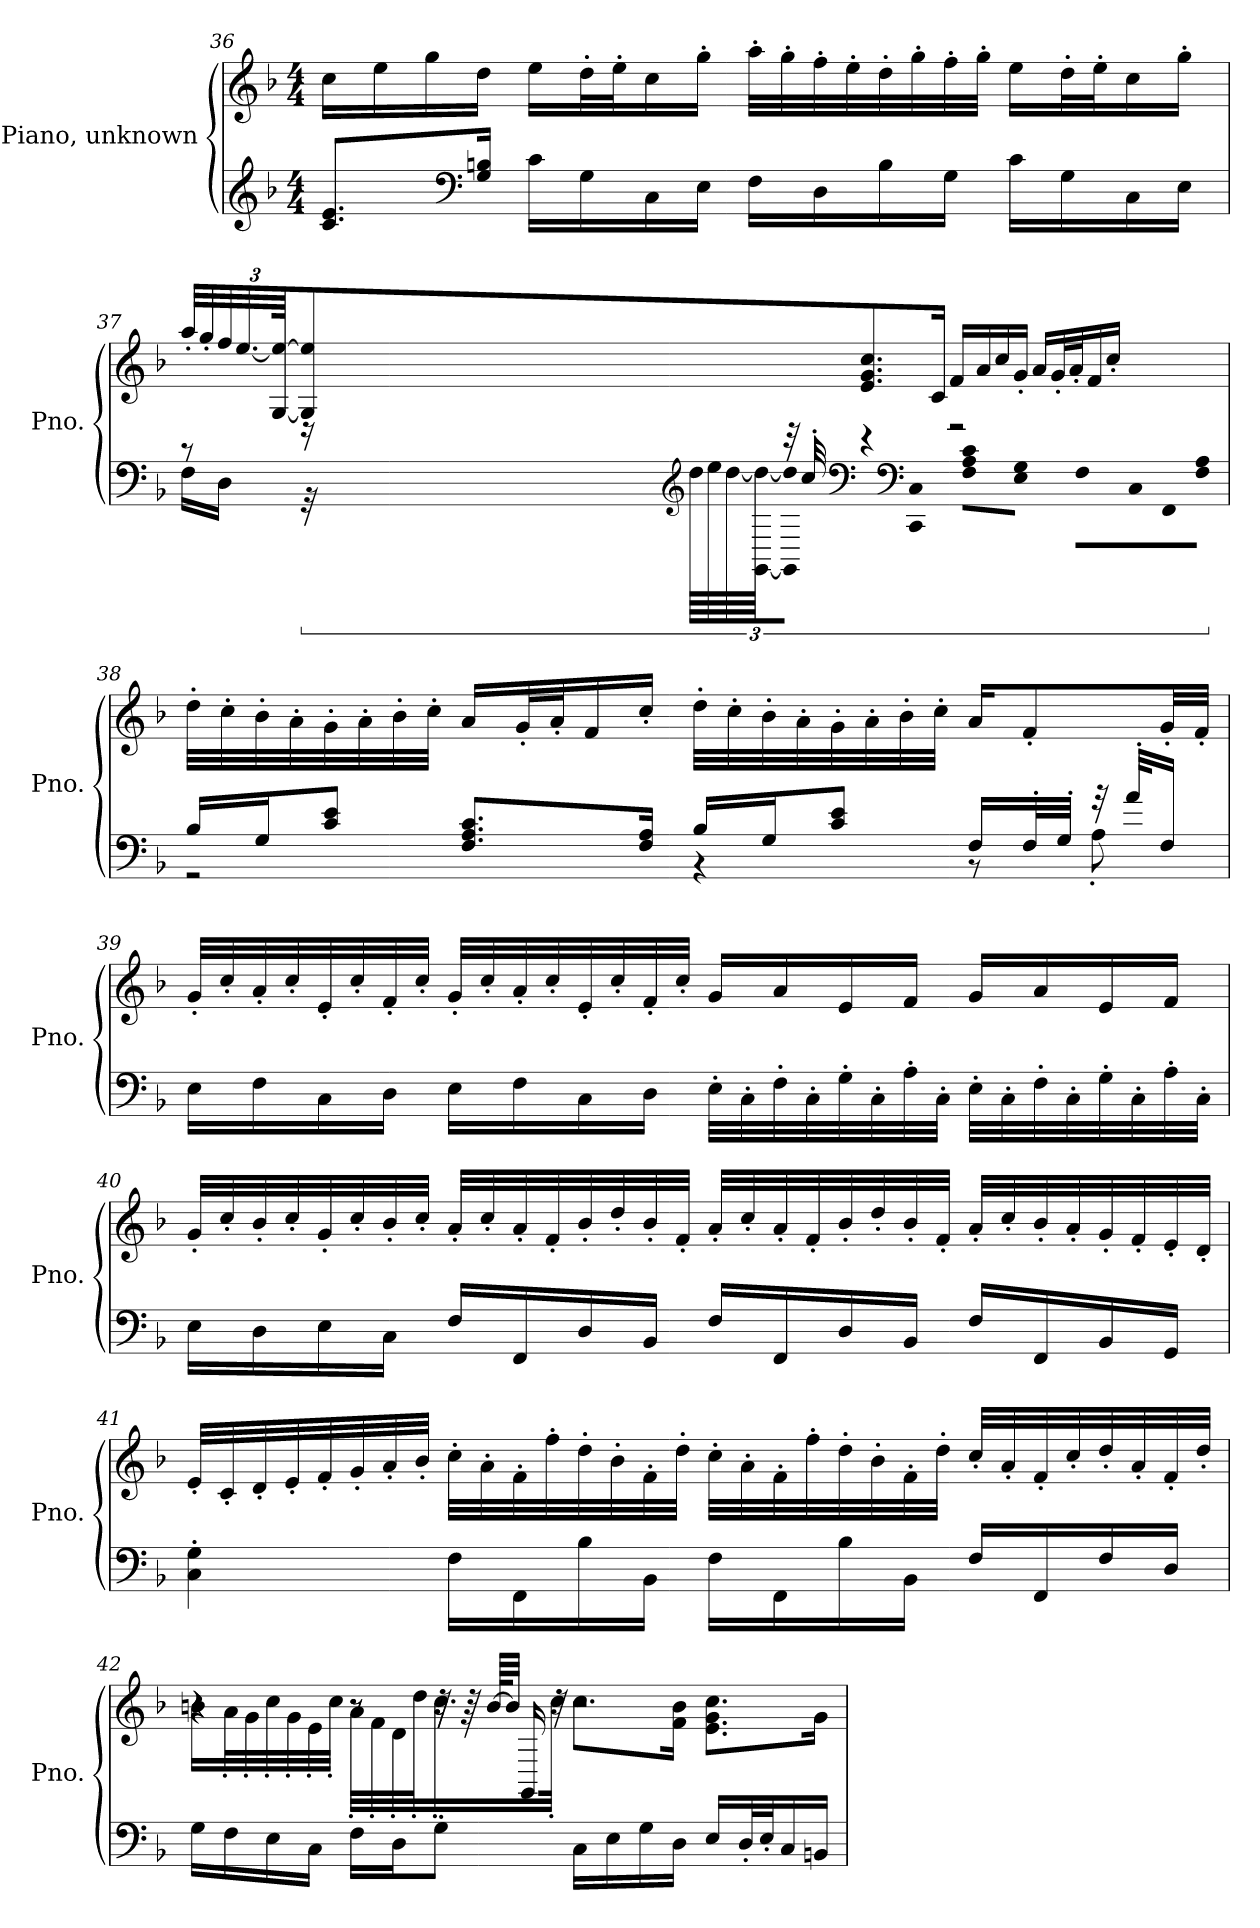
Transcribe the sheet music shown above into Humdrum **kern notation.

**kern	**kern
*part1	*part1
*staff2	*staff1
*I"Piano, unknown	*
*I'Pno.	*
*clefG2	*clefG2
*k[b-]	*k[b-]
*M4/4	*M4/4
=36	=36
8.c/ 8.e/L	16cc\LL
.	16ee\
.	16gg\
*clefF4	*
16G/ 16Bn/Jk	16dd\JJ
16c\LL	16ee\LL
16G\	32dd'\L
.	32ee'\J
16C\	16cc\
16E\JJ	16gg'\JJ
16F\LL	32aa'\LLL
.	32gg'\
16D\	32ff'\
.	32ee'\
16B\	32dd'\
.	32gg'\
16G\JJ	32ff'\
.	32gg'\JJJ
16c\LL	16ee\LL
16G\	32dd'\L
.	32ee'\J
16C\	16cc\
16E\JJ	16gg'\JJ
!!LO:LB:g=z
=37	=37
*^	*
8r	16F\LL	32aa'/LLL
.	.	32gg'/
*	*	*Xbrackettup
.	16D\JJ	48ff/
.	.	[48.ee/
.	.	[96G/ 96ee/_JJK
16r	48r	8G/] 8ee/]
*clefG2	*	*
.	96dd\LLLL	.
*	*Xbrackettup	*
.	96ee\	.
.	[96dd\	.
.	[96GG\ 96dd\_JJ	.
32r	16GG\] 16dd\]JJ	.
32cc'/	.	.
*clefF4	*	*
4r	4CC\ 4C\	8.e/ 8.g/ 8.cc/
.	.	16c/Jk
2r	8F\ 8A\ 8c\L	16f/LL
.	.	16a/
.	8E\ 8G\J	16cc/
.	.	16g'/JJ
.	16F\LL	16a/LL
.	16C\	32g'/L
.	.	32a'/J
.	16FF\	16f/
.	16F\ 16A\JJ	16cc'/JJ
!!LO:LB:g=z
=38	=38	=38
16B-/LL	2r	32dd'\LLL
.	.	32cc'\
16G/J	.	32b-'\
.	.	32a'\
8c/ 8e/J	.	32g'\
.	.	32a'\
.	.	32b-'\
.	.	32cc'\JJJ
8.F/ 8.A/ 8.c/L	.	16a/LL
.	.	32g'/L
.	.	32a'/J
.	.	16f/
16F/ 16A/Jk	.	16cc'/JJ
16B-/LL	4r	32dd'\LLL
.	.	32cc'\
16G/J	.	32b-'\
.	.	32a'\
8c/ 8e/J	.	32g'\
.	.	32a'\
.	.	32b-'\
.	.	32cc'\JJJ
16F/LL	8r	16a/KL
32F'/L	.	8f'/
32G'/JJJ	.	.
32r	8A'\	.
32a'/KLL	.	.
16F/JJ	.	32g'/LL
.	.	32f'/JJJ
*v	*v	*
!!LO:LB:g=z
=39	=39
16E\LL	32g'/LLL
.	32cc'/
16F\	32a'/
.	32cc'/
16C\	32e'/
.	32cc'/
16D\JJ	32f'/
.	32cc'/JJJ
16E\LL	32g'/LLL
.	32cc'/
16F\	32a'/
.	32cc'/
16C\	32e'/
.	32cc'/
16D\JJ	32f'/
.	32cc'/JJJ
32E'\LLL	16g/LL
32C'\	.
32F'\	16a/
32C'\	.
32G'\	16e/
32C'\	.
32A'\	16f/JJ
32C'\JJJ	.
32E'\LLL	16g/LL
32C'\	.
32F'\	16a/
32C'\	.
32G'\	16e/
32C'\	.
32A'\	16f/JJ
32C'\JJJ	.
!!LO:PB:g=z
=40	=40
16E\LL	32g'/LLL
.	32cc'/
16D\	32b-'/
.	32cc'/
16E\	32g'/
.	32cc'/
16C\JJ	32b-'/
.	32cc'/JJJ
16F/LL	32a'/LLL
.	32cc'/
16FF/	32a'/
.	32f'/
16D/	32b-'/
.	32dd'/
16BB-/JJ	32b-'/
.	32f'/JJJ
16F/LL	32a'/LLL
.	32cc'/
16FF/	32a'/
.	32f'/
16D/	32b-'/
.	32dd'/
16BB-/JJ	32b-'/
.	32f'/JJJ
16F/LL	32a'/LLL
.	32cc'/
16FF/	32b-'/
.	32a'/
16BB-/	32g'/
.	32f'/
16GG/JJ	32e'/
.	32d'/JJJ
!!LO:LB:g=z
=41	=41
4C\' 4G\'	32e'/LLL
.	32c'/
.	32d'/
.	32e'/
.	32f'/
.	32g'/
.	32a'/
.	32b-'/JJJ
16F\LL	32cc'\LLL
.	32a'\
16FF\	32f'\
.	32ff'\
16B-\	32dd'\
.	32b-'\
16BB-\JJ	32f'\
.	32dd'\JJJ
16F\LL	32cc'\LLL
.	32a'\
16FF\	32f'\
.	32ff'\
16B-\	32dd'\
.	32b-'\
16BB-\JJ	32f'\
.	32dd'\JJJ
16F/LL	32cc'/LLL
.	32a'/
16FF/	32f'/
.	32cc'/
16F/	32dd'/
.	32a'/
16D/JJ	32f'/
.	32dd'/JJJ
!!LO:LB:g=z
=42	=42
*	*^
*	*	*^
16G\LL	4r	16bn\LL	4r
16F\	.	32a'\L	.
.	.	32g'\	.
16E\	.	32cc'\	.
.	.	32g'\	.
16C\JJ	.	32e'\	.
.	.	32cc'\JJJ	.
16F\LL	8r	32a'\LLL	8r
.	.	32f'\	.
16D\J	.	32d'\	.
.	.	32dd'\J	.
8G'\J	32r	16.cc'\	16r
.	64r	.	.
.	[64b/KLLL	.	.
.	32b/JJJ]	.	16GG/
.	32r	32cc'\JJk	.
16C\LL	2r	8.cc\L	2r
16E\	.	.	.
16G\	.	.	.
16D\JJ	.	16f\ 16b\Jk	.
16E/LL	.	8.e\ 8.g\ 8.cc\L	.
32D'/L	.	.	.
32E'/J	.	.	.
16C/	.	.	.
16BBn/JJ	.	16g\Jk	.
*	*v	*v	*v
=	=
*-	*-
